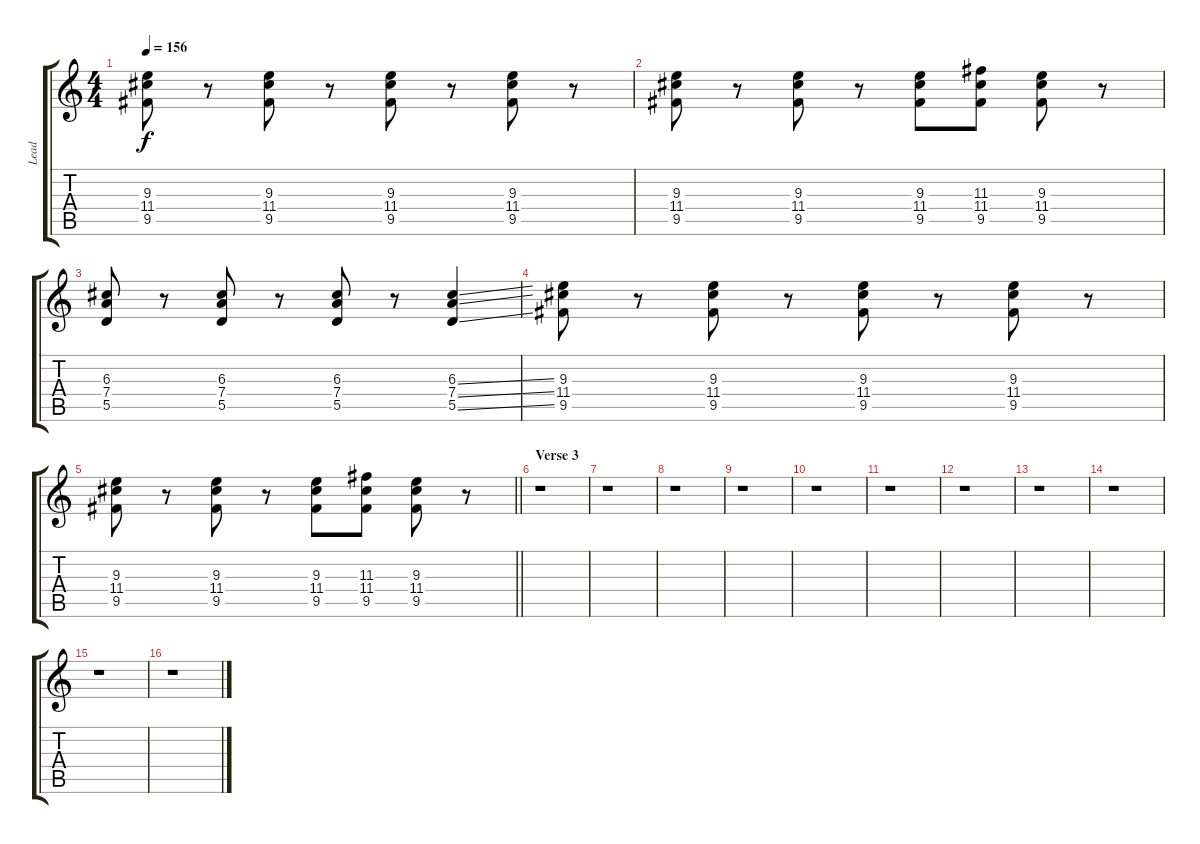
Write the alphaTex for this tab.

\track ("Lead" "Lead") {instrument distortionguitar}
\staff {score tabs}
\tuning (E4 B3 G3 D3 A2 D2) {hide}
\ts (4 4)
\tempo 156
\clef g2
\ks c
(9.3 11.4 9.5).8{dy f} r.8 (9.3 11.4 9.5).8 r.8 (9.3 11.4 9.5).8 r.8 (9.3 11.4 9.5).8 r.8 |
(9.3 11.4 9.5).8 r.8 (9.3 11.4 9.5).8 r.8 (9.3 11.4 9.5).8 (11.3 11.4 9.5).8 (9.3 11.4 9.5).8 r.8 |
(6.3 7.4 5.5).8 r.8 (6.3 7.4 5.5).8 r.8 (6.3 7.4 5.5).8 r.8 (6.3{ss} 7.4{ss} 5.5{ss}).4 |
(9.3 11.4 9.5).8 r.8 (9.3 11.4 9.5).8 r.8 (9.3 11.4 9.5).8 r.8 (9.3 11.4 9.5).8 r.8 |
\barLineRight lightlight
(9.3 11.4 9.5).8 r.8 (9.3 11.4 9.5).8 r.8 (9.3 11.4 9.5).8 (11.3 11.4 9.5).8 (9.3 11.4 9.5).8 r.8 |
\section ("" "Verse 3")
r.1 |
r.1 |
r.1 |
r.1 |
r.1 |
r.1 |
r.1 |
r.1 |
r.1 |
r.1 |
r.1
